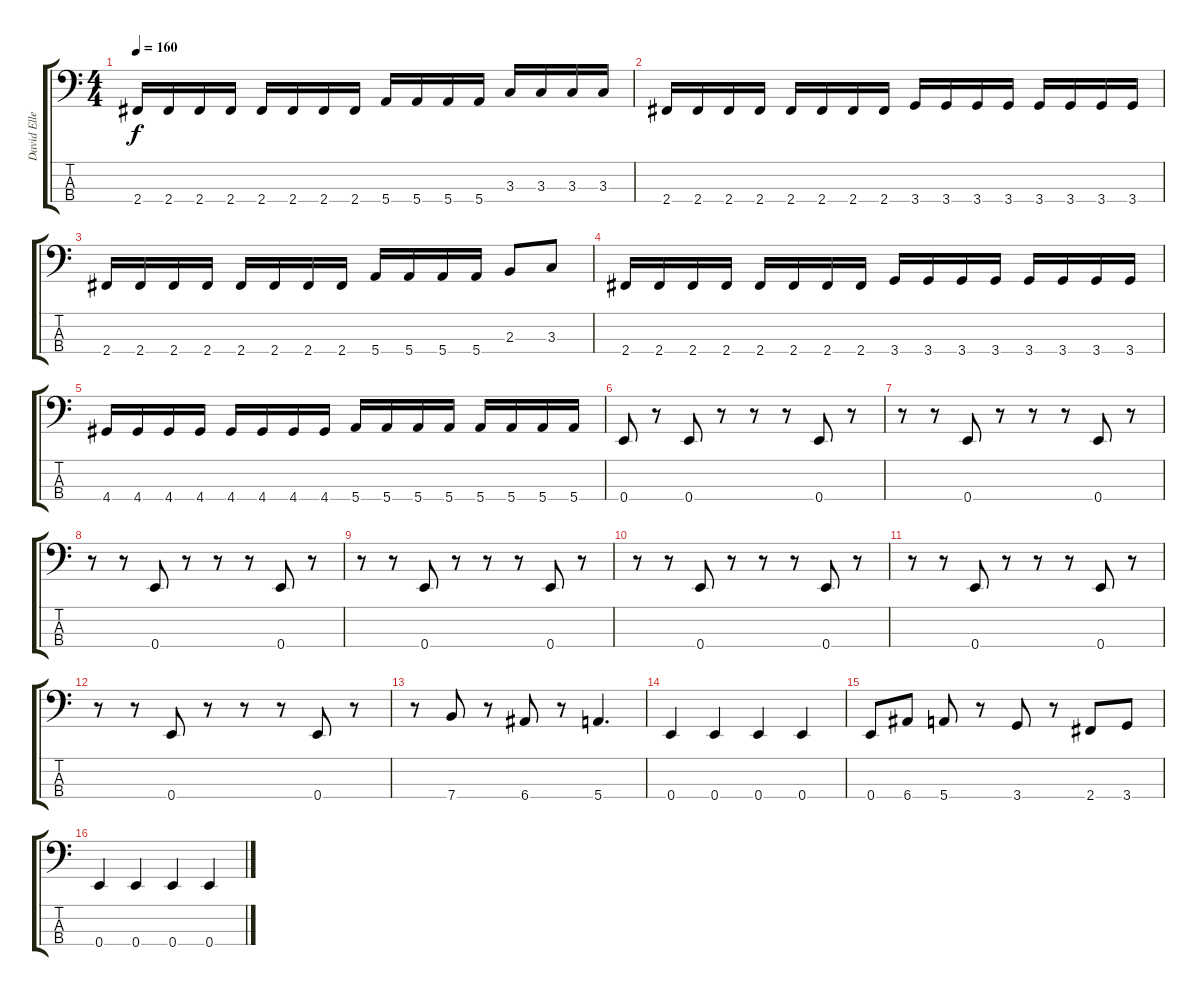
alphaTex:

\track ("David Ellefson" "David Elle") {instrument electricbasspick}
\staff {score tabs}
\tuning (G2 D2 A1 E1) {hide}
\ts (4 4)
\tempo 160
\clef f4
\ks c
2.4.16{dy f} 2.4.16 2.4.16 2.4.16 2.4.16 2.4.16 2.4.16 2.4.16 5.4.16 5.4.16 5.4.16 5.4.16 3.3.16 3.3.16 3.3.16 3.3.16 |
2.4.16 2.4.16 2.4.16 2.4.16 2.4.16 2.4.16 2.4.16 2.4.16 3.4.16 3.4.16 3.4.16 3.4.16 3.4.16 3.4.16 3.4.16 3.4.16 |
2.4.16 2.4.16 2.4.16 2.4.16 2.4.16 2.4.16 2.4.16 2.4.16 5.4.16 5.4.16 5.4.16 5.4.16 2.3.8 3.3.8 |
2.4.16 2.4.16 2.4.16 2.4.16 2.4.16 2.4.16 2.4.16 2.4.16 3.4.16 3.4.16 3.4.16 3.4.16 3.4.16 3.4.16 3.4.16 3.4.16 |
4.4.16 4.4.16 4.4.16 4.4.16 4.4.16 4.4.16 4.4.16 4.4.16 5.4.16 5.4.16 5.4.16 5.4.16 5.4.16 5.4.16 5.4.16 5.4.16 |
0.4.8 r.8 0.4.8 r.8 r.8 r.8 0.4.8 r.8 |
r.8 r.8 0.4.8 r.8 r.8 r.8 0.4.8 r.8 |
r.8 r.8 0.4.8 r.8 r.8 r.8 0.4.8 r.8 |
r.8 r.8 0.4.8 r.8 r.8 r.8 0.4.8 r.8 |
r.8 r.8 0.4.8 r.8 r.8 r.8 0.4.8 r.8 |
r.8 r.8 0.4.8 r.8 r.8 r.8 0.4.8 r.8 |
r.8 r.8 0.4.8 r.8 r.8 r.8 0.4.8 r.8 |
r.8 7.4.8 r.8 6.4.8 r.8 5.4.4{d} |
0.4.4 0.4.4 0.4.4 0.4.4 |
0.4.8 6.4.8 5.4.8 r.8 3.4.8 r.8 2.4.8 3.4.8 |
0.4.4 0.4.4 0.4.4 0.4.4
